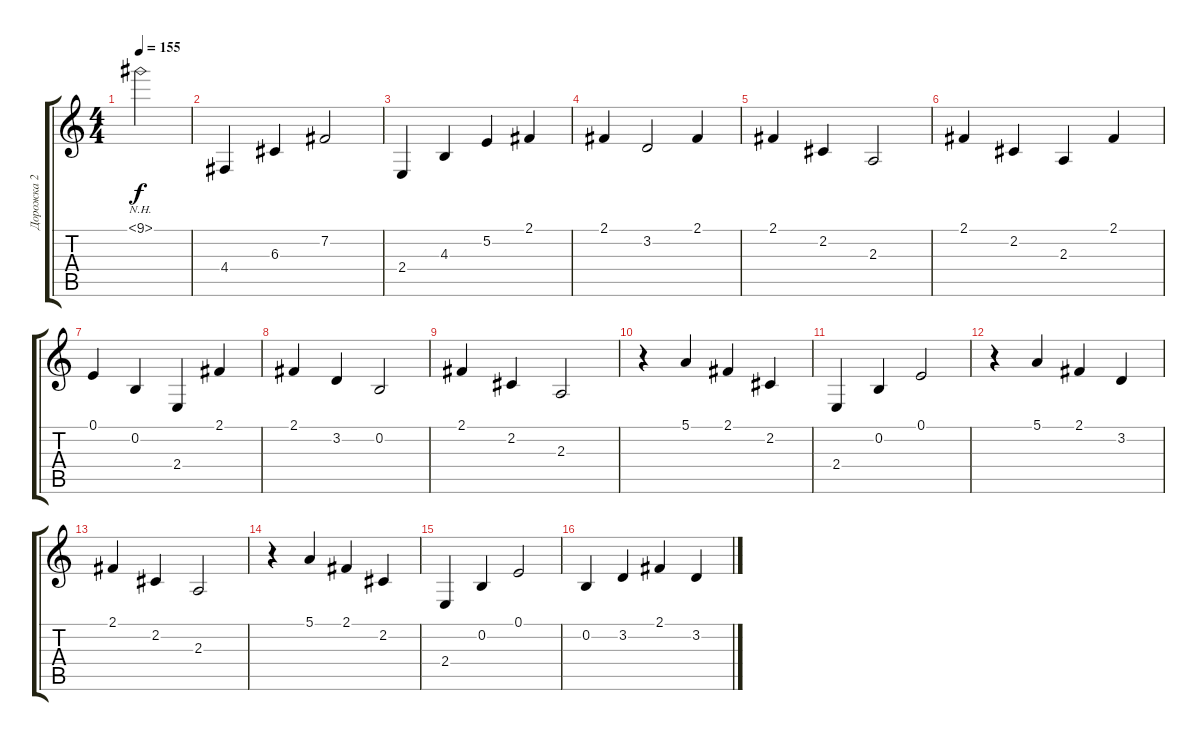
\track ("Дорожка 2" "Дорожка 2") {instrument acousticgrandpiano}
\staff {score tabs}
\tuning (E4 B3 G3 D3 A2 E2) {hide}
\ts (4 4)
\tempo 155
\clef g2
\ks c
9.1{nh}.2{dy f} |
4.4.4 6.3.4 7.2.2 |
2.4.4 4.3.4 5.2.4 2.1.4 |
2.1.4 3.2.2 2.1.4 |
2.1.4 2.2.4 2.3.2 |
2.1.4 2.2.4 2.3.4 2.1.4 |
0.1.4 0.2.4 2.4.4 2.1.4 |
2.1.4 3.2.4 0.2.2 |
2.1.4 2.2.4 2.3.2 |
r.4 5.1.4 2.1.4 2.2.4 |
2.4.4 0.2.4 0.1.2 |
r.4 5.1.4 2.1.4 3.2.4 |
2.1.4 2.2.4 2.3.2 |
r.4 5.1.4 2.1.4 2.2.4 |
2.4.4 0.2.4 0.1.2 |
0.2.4 3.2.4 2.1.4 3.2.4
